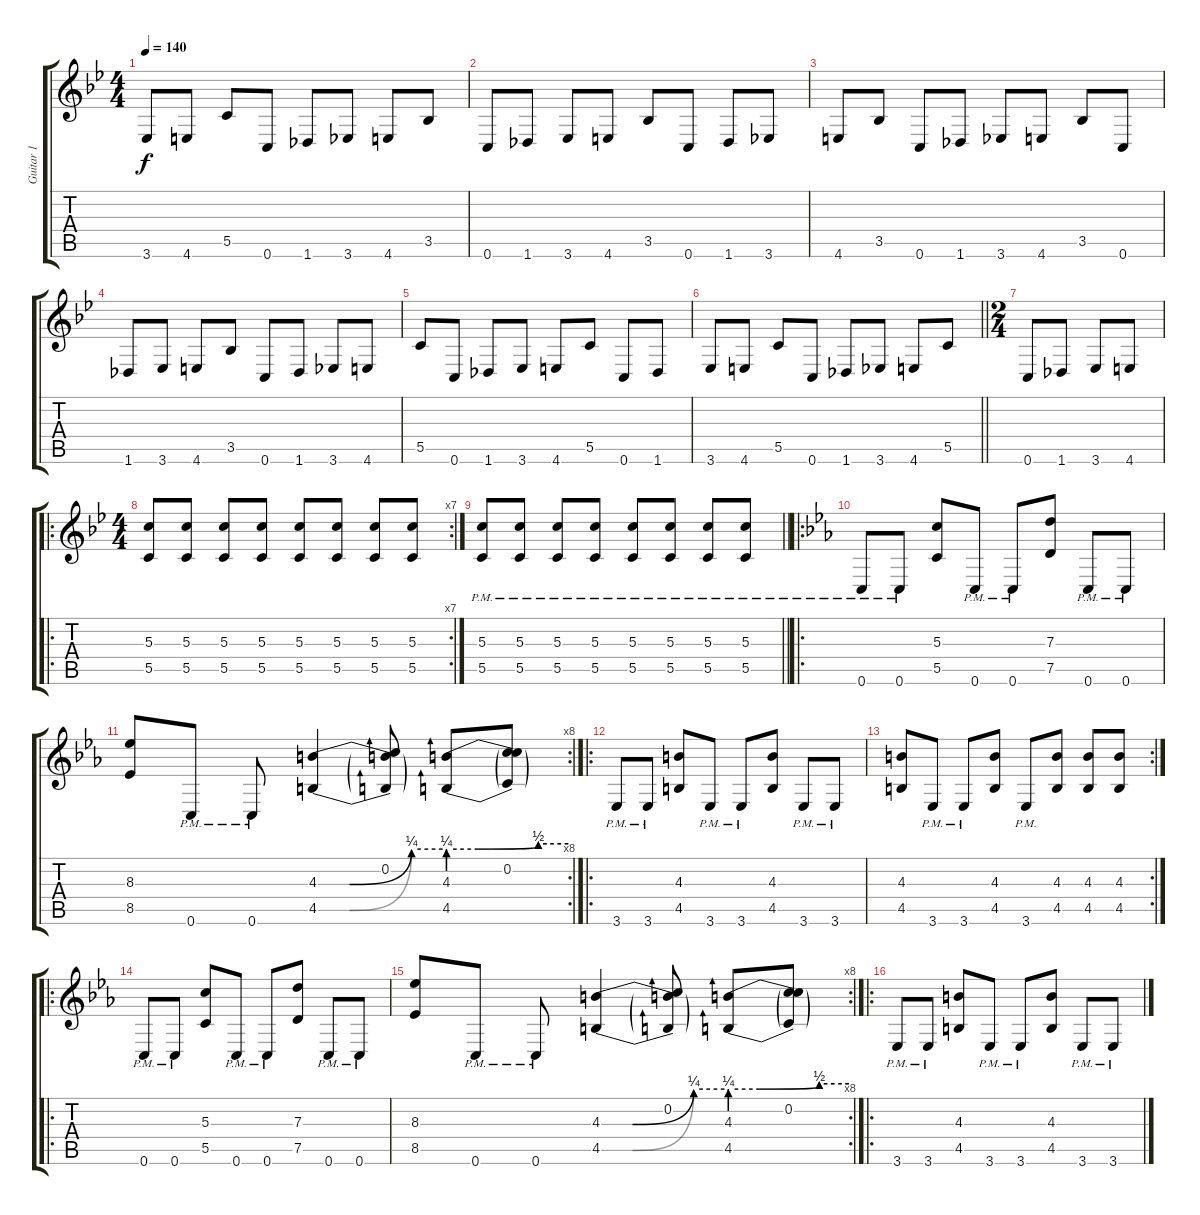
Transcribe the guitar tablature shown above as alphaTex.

\track ("Guitar 1" "Guitar 1") {instrument overdrivenguitar}
\staff {score tabs}
\tuning (E4 C4 G3 C3 G2 C2) {hide}
\ts (4 4)
\tempo 140
\clef g2
\ks gminor
3.6.8{dy f} 4.6.8 5.5.8 0.6.8 1.6.8 3.6.8 4.6.8 3.5.8 |
0.6.8 1.6.8 3.6.8 4.6.8 3.5.8 0.6.8 1.6.8 3.6.8 |
4.6.8 3.5.8 0.6.8 1.6.8 3.6.8 4.6.8 3.5.8 0.6.8 |
1.6.8 3.6.8 4.6.8 3.5.8 0.6.8 1.6.8 3.6.8 4.6.8 |
5.5.8 0.6.8 1.6.8 3.6.8 4.6.8 5.5.8 0.6.8 1.6.8 |
\barLineRight lightlight
3.6.8 4.6.8 5.5.8 0.6.8 1.6.8 3.6.8 4.6.8 5.5.8 |
\ts (2 4)
0.6.8 1.6.8 3.6.8 4.6.8 |
\ro
\rc 7
\ts (4 4)
(5.3 5.5).8 (5.3 5.5).8 (5.3 5.5).8 (5.3 5.5).8 (5.3 5.5).8 (5.3 5.5).8 (5.3 5.5).8 (5.3 5.5).8 |
\barLineRight lightlight
(5.3{pm} 5.5{pm}).8 (5.3{pm} 5.5{pm}).8 (5.3{pm} 5.5{pm}).8 (5.3{pm} 5.5{pm}).8 (5.3{pm} 5.5{pm}).8 (5.3{pm} 5.5{pm}).8 (5.3{pm} 5.5{pm}).8 (5.3{pm} 5.5{pm}).8 |
\ro
\ks cminor
0.6{pm}.8 0.6{pm}.8 (5.3 5.5).8 0.6{pm}.8 0.6{pm}.8 (7.3 7.5).8 0.6{pm}.8 0.6{pm}.8 |
\rc 8
(8.3 8.5).8 0.6{pm}.8 0.6{pm}.8 (4.3{be (custom 0 0 15 0 45 1 60 1)} 4.5{be (custom 0 0 15 0 45 1 60 1)}).4 (0.2 4.3{t} 4.5{t}).8 (4.3{be (custom 0 1 15 1 45 2 60 2)} 4.5{be (custom 0 1 15 1 45 2 60 2)}).8 (0.2 4.3{t} 4.5{t}).8 |
\ro
3.6{pm}.8 3.6{pm}.8 (4.3 4.5).8 3.6{pm}.8 3.6{pm}.8 (4.3 4.5).8 3.6{pm}.8 3.6{pm}.8 |
\rc 2
(4.3 4.5).8 3.6{pm}.8 3.6{pm}.8 (4.3 4.5).8 3.6{pm}.8 (4.3 4.5).8 (4.3 4.5).8 (4.3 4.5).8 |
\ro
0.6{pm}.8 0.6{pm}.8 (5.3 5.5).8 0.6{pm}.8 0.6{pm}.8 (7.3 7.5).8 0.6{pm}.8 0.6{pm}.8 |
\rc 8
(8.3 8.5).8 0.6{pm}.8 0.6{pm}.8 (4.3{be (custom 0 0 15 0 45 1 60 1)} 4.5{be (custom 0 0 15 0 45 1 60 1)}).4 (0.2 4.3{t} 4.5{t}).8 (4.3{be (custom 0 1 15 1 45 2 60 2)} 4.5{be (custom 0 1 15 1 45 2 60 2)}).8 (0.2 4.3{t} 4.5{t}).8 |
\ro
3.6{pm}.8 3.6{pm}.8 (4.3 4.5).8 3.6{pm}.8 3.6{pm}.8 (4.3 4.5).8 3.6{pm}.8 3.6{pm}.8
